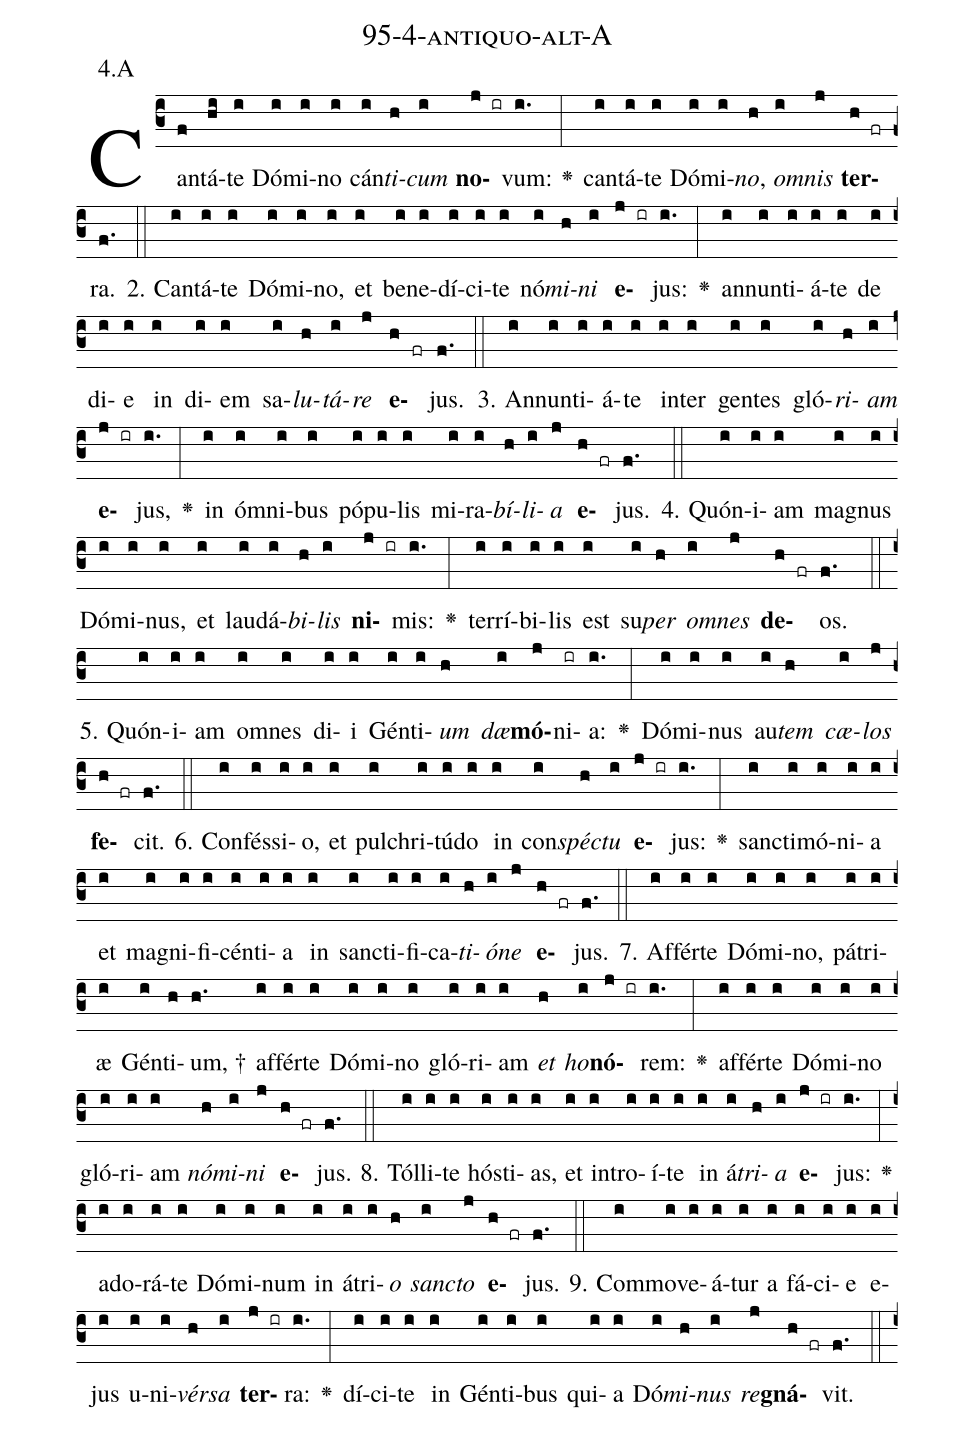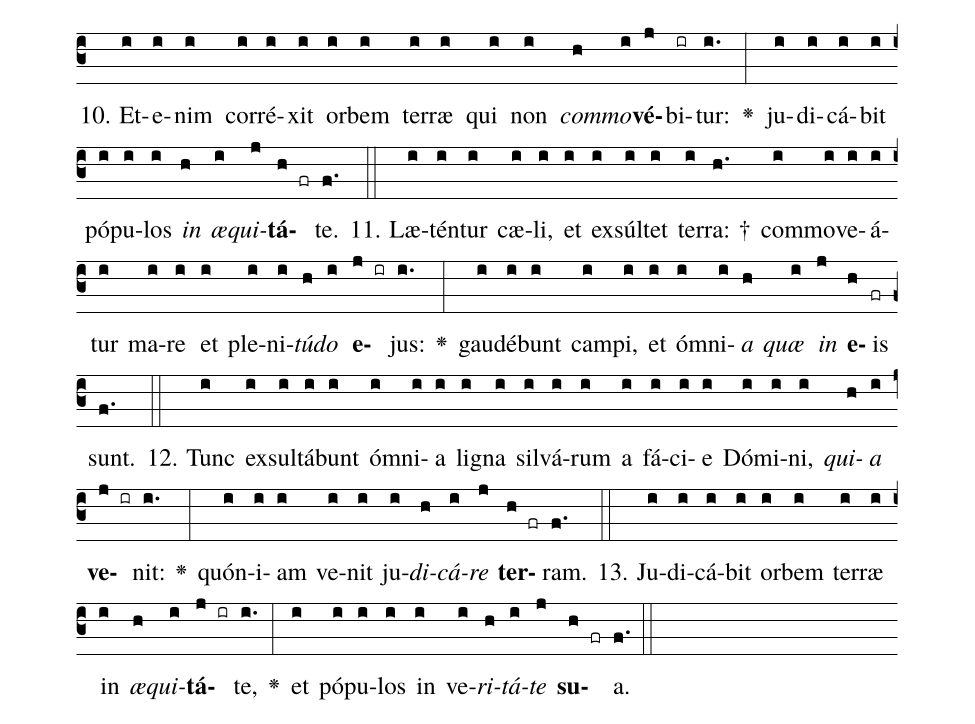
name: 95-4-antiquo-alt-A;
annotation: 4.A;
%%
(c3)Can(f)tá(hi)te(i) Dó(i)mi(i)no(i) cán(i)<i>ti</i>(h)<i>cum</i>(i) <b>no</b>(j ir)vum:(i.) <v>\greheightstar</v>(:) can(i)tá(i)te(i) Dó(i)mi(i)<i>no</i>,(h) <i>om</i>(i)<i>nis</i>(j) <b>ter</b>(h fr)ra.(f.) (::)
2. Can(i)tá(i)te(i) Dó(i)mi(i)no,(i) et(i) be(i)ne(i)dí(i)ci(i)te(i) nó(i)<i>mi</i>(h)<i>ni</i>(i) <b>e</b>(j ir)jus:(i.) <v>\greheightstar</v>(:) an(i)nun(i)ti(i)á(i)te(i) de(i) di(i)e(i) in(i) di(i)em(i) sa(i)<i>lu</i>(h)<i>tá</i>(i)<i>re</i>(j) <b>e</b>(h fr)jus.(f.) (::)
3. An(i)nun(i)ti(i)á(i)te(i) in(i)ter(i) gen(i)tes(i) gló(i)<i>ri</i>(h)<i>am</i>(i) <b>e</b>(j ir)jus,(i.) <v>\greheightstar</v>(:) in(i) óm(i)ni(i)bus(i) pó(i)pu(i)lis(i) mi(i)ra(i)<i>bí</i>(h)<i>li</i>(i)<i>a</i>(j) <b>e</b>(h fr)jus.(f.) (::)
4. Quón(i)i(i)am(i) ma(i)gnus(i) Dó(i)mi(i)nus,(i) et(i) lau(i)dá(i)<i>bi</i>(h)<i>lis</i>(i) <b>ni</b>(j ir)mis:(i.) <v>\greheightstar</v>(:) ter(i)rí(i)bi(i)lis(i) est(i) su(i)<i>per</i>(h) <i>om</i>(i)<i>nes</i>(j) <b>de</b>(h fr)os.(f.) (::)
5. Quón(i)i(i)am(i) om(i)nes(i) di(i)i(i) Gén(i)ti(i)<i>um</i>(h) <i>dæ</i>(i)<b>mó</b>(j)ni(ir)a:(i.) <v>\greheightstar</v>(:) Dó(i)mi(i)nus(i) au(i)<i>tem</i>(h) <i>cæ</i>(i)<i>los</i>(j) <b>fe</b>(h fr)cit.(f.) (::)
6. Con(i)fés(i)si(i)o,(i) et(i) pul(i)chri(i)tú(i)do(i) in(i) con(i)<i>spéc</i>(h)<i>tu</i>(i) <b>e</b>(j ir)jus:(i.) <v>\greheightstar</v>(:) sanc(i)ti(i)mó(i)ni(i)a(i) et(i) ma(i)gni(i)fi(i)cén(i)ti(i)a(i) in(i) sanc(i)ti(i)fi(i)ca(i)<i>ti</i>(h)<i>ó</i>(i)<i>ne</i>(j) <b>e</b>(h fr)jus.(f.) (::)
7. Af(i)fér(i)te(i) Dó(i)mi(i)no,(i) pá(i)tri(i)æ(i) Gén(i)ti(h)um, †(h.) af(i)fér(i)te(i) Dó(i)mi(i)no(i) gló(i)ri(i)am(i) <i>et</i>(h) <i>ho</i>(i)<b>nó</b>(j ir)rem:(i.) <v>\greheightstar</v>(:) af(i)fér(i)te(i) Dó(i)mi(i)no(i) gló(i)ri(i)am(i) <i>nó</i>(h)<i>mi</i>(i)<i>ni</i>(j) <b>e</b>(h fr)jus.(f.) (::)
8. Tól(i)li(i)te(i) hós(i)ti(i)as,(i) et(i) in(i)tro(i)í(i)te(i) in(i) á(i)<i>tri</i>(h)<i>a</i>(i) <b>e</b>(j ir)jus:(i.) <v>\greheightstar</v>(:) ad(i)o(i)rá(i)te(i) Dó(i)mi(i)num(i) in(i) á(i)tri(i)<i>o</i>(h) <i>sanc</i>(i)<i>to</i>(j) <b>e</b>(h fr)jus.(f.) (::)
9. Com(i)mo(i)ve(i)á(i)tur(i) a(i) fá(i)ci(i)e(i) e(i)jus(i) u(i)ni(i)<i>vér</i>(h)<i>sa</i>(i) <b>ter</b>(j ir)ra:(i.) <v>\greheightstar</v>(:) dí(i)ci(i)te(i) in(i) Gén(i)ti(i)bus(i) qui(i)a(i) Dó(i)<i>mi</i>(h)<i>nus</i>(i) <i>re</i>(j)<b>gná</b>(h fr)vit.(f.) (::)
10. Et(i)e(i)nim(i) cor(i)ré(i)xit(i) or(i)bem(i) ter(i)ræ(i) qui(i) non(i) <i>com</i>(h)<i>mo</i>(i)<b>vé</b>(j)bi(ir)tur:(i.) <v>\greheightstar</v>(:) ju(i)di(i)cá(i)bit(i) pó(i)pu(i)los(i) <i>in</i>(h) <i>æ</i>(i)<i>qui</i>(j)<b>tá</b>(h fr)te.(f.) (::)
11. Læ(i)tén(i)tur(i) cæ(i)li,(i) et(i) ex(i)súl(i)tet(i) ter(i)ra: †(h.) com(i)mo(i)ve(i)á(i)tur(i) ma(i)re(i) et(i) ple(i)ni(i)<i>tú</i>(h)<i>do</i>(i) <b>e</b>(j ir)jus:(i.) <v>\greheightstar</v>(:) gau(i)dé(i)bunt(i) cam(i)pi,(i) et(i) óm(i)ni(i)<i>a</i>(h) <i>quæ</i>(i) <i>in</i>(j) <b>e</b>(h)is(fr) sunt.(f.) (::)
12. Tunc(i) ex(i)sul(i)tá(i)bunt(i) óm(i)ni(i)a(i) li(i)gna(i) sil(i)vá(i)rum(i) a(i) fá(i)ci(i)e(i) Dó(i)mi(i)ni,(i) <i>qui</i>(h)<i>a</i>(i) <b>ve</b>(j ir)nit:(i.) <v>\greheightstar</v>(:) quón(i)i(i)am(i) ve(i)nit(i) ju(i)<i>di</i>(h)<i>cá</i>(i)<i>re</i>(j) <b>ter</b>(h fr)ram.(f.) (::)
13. Ju(i)di(i)cá(i)bit(i) or(i)bem(i) ter(i)ræ(i) in(i) <i>æ</i>(h)<i>qui</i>(i)<b>tá</b>(j ir)te,(i.) <v>\greheightstar</v>(:) et(i) pó(i)pu(i)los(i) in(i) ve(i)<i>ri</i>(h)<i>tá</i>(i)<i>te</i>(j) <b>su</b>(h fr)a.(f.) (::)
